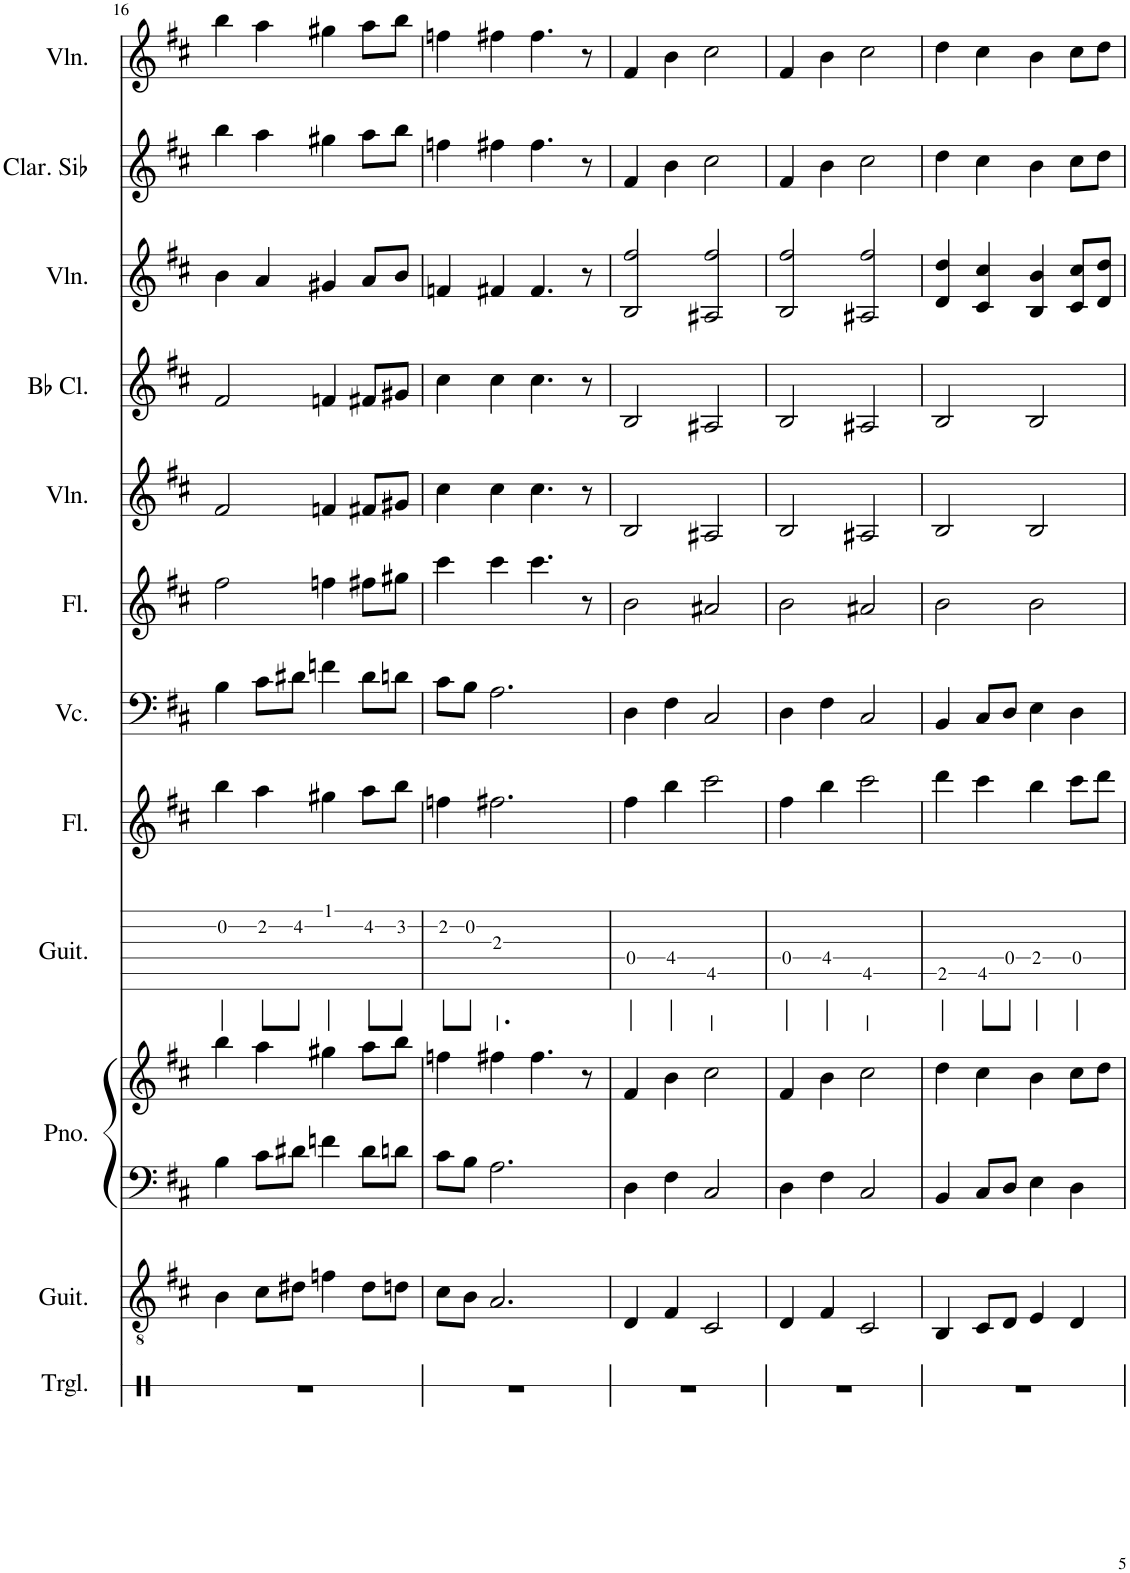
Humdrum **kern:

**kern	**kern	**kern	**kern	**kern	**kern	**kern	**kern	**kern	**kern	**kern	**kern	**kern
*part12	*part11	*part10	*part10	*part9	*part8	*part7	*part6	*part5	*part4	*part3	*part2	*part1
*staff13	*staff12	*staff11	*staff10	*staff9	*staff8	*staff7	*staff6	*staff5	*staff4	*staff3	*staff2	*staff1
*I"Triangle	*I"Acoustic Guitar	*I"Piano	*	*I"Acoustic Guitar	*I"Flöte	*I"Violoncello	*I"Flute	*I"Violin	*I"Bb Clarinet	*I"Violinen, Violin II	*I"Clarinette en Sib	*I"Violinen, Violin I
*I'Trgl.	*I'Guit.	*I'Pno.	*	*I'Guit.	*I'Fl.	*I'Vc.	*I'Fl.	*I'Vln.	*I'Bb Cl.	*I'Vln.	*I'Clar. Sib	*I'Vln.
!!LO:PB:g=z
*clefX	*clefGv2	*clefF4	*clefG2	*	*clefG2	*clefF4	*clefG2	*clefG2	*clefG2	*clefG2	*clefG2	*clefG2
*	*	*	*	*	*	*	*	*	*ITrd1c2	*	*ITrd1c2	*
*k[]	*k[f#c#]	*k[f#c#]	*k[f#c#]	*k[f#c#]	*k[f#c#]	*k[f#c#]	*k[f#c#]	*k[f#c#]	*k[f#c#]	*k[f#c#]	*k[f#c#]	*k[f#c#]
*M4/4	*M4/4	*M4/4	*M4/4	*M4/4	*M4/4	*M4/4	*M4/4	*M4/4	*M4/4	*M4/4	*M4/4	*M4/4
=16	=16	=16	=16	=16	=16	=16	=16	=16	=16	=16	=16	=16
1r	4B\	4B\	4bb\	4B\	4bb\	4B\	2ff#\	2f#/	2f#/	4b\	4bb\	4bb\
.	8c#\L	8c#\L	4aa\	8c#\L	4aa\	8c#\L	.	.	.	4a/	4aa\	4aa\
.	8d#X\J	8d#X\J	.	8d#X\J	.	8d#X\J	.	.	.	.	.	.
.	4fn\	4fn\	4gg#X\	4fn\	4gg#X\	4fn\	4ffn\	4fn/	4fn/	4g#X/	4gg#X\	4gg#X\
.	8d#\L	8d#\L	8aa\L	8d#\L	8aa\L	8d#\L	8ff#X\L	8f#X/L	8f#X/L	8a/L	8aa\L	8aa\L
.	8dn\J	8dn\J	8bb\J	8dn\J	8bb\J	8dn\J	8gg#X\J	8g#X/J	8g#X/J	8b/J	8bb\J	8bb\J
=17	=17	=17	=17	=17	=17	=17	=17	=17	=17	=17	=17	=17
1r	8c#\L	8c#\L	4ffn\	8c#\L	4ffn\	8c#\L	4ccc#\	4cc#\	4cc#\	4fn/	4ffn\	4ffn\
.	8B\J	8B\J	.	8B\J	.	8B\J	.	.	.	.	.	.
.	2.A/	2.A\	4ff#X\	2.A\	2.ff#X\	2.A\	4ccc#\	4cc#\	4cc#\	4f#X/	4ff#X\	4ff#X\
.	.	.	4.ff#\	.	.	.	4.ccc#\	4.cc#\	4.cc#\	4.f#/	4.ff#\	4.ff#\
.	.	.	8r	.	.	.	8r	8r	8r	8r	8r	8r
=18	=18	=18	=18	=18	=18	=18	=18	=18	=18	=18	=18	=18
1r	4D/	4D\	4f#/	4D\	4ff#\	4D\	2b\	2B/	2B/	2B/ 2ff#/	4f#/	4f#/
.	4F#/	4F#\	4b\	4F#\	4bb\	4F#\	.	.	.	.	4b\	4b\
.	2C#/	2C#/	2cc#\	2C#\	2ccc#\	2C#/	2a#X/	2A#X/	2A#X/	2A#X/ 2ff#/	2cc#\	2cc#\
=19	=19	=19	=19	=19	=19	=19	=19	=19	=19	=19	=19	=19
1r	4D/	4D\	4f#/	4D\	4ff#\	4D\	2b\	2B/	2B/	2B/ 2ff#/	4f#/	4f#/
.	4F#/	4F#\	4b\	4F#\	4bb\	4F#\	.	.	.	.	4b\	4b\
.	2C#/	2C#/	2cc#\	2C#\	2ccc#\	2C#/	2a#X/	2A#X/	2A#X/	2A#X/ 2ff#/	2cc#\	2cc#\
=20	=20	=20	=20	=20	=20	=20	=20	=20	=20	=20	=20	=20
1r	4BB/	4BB/	4dd\	4BB\	4ddd\	4BB/	2b\	2B/	2B/	4d/ 4dd/	4dd\	4dd\
.	8C#/L	8C#/L	4cc#\	8C#\L	4ccc#\	8C#/L	.	.	.	4c#/ 4cc#/	4cc#\	4cc#\
.	8D/J	8D/J	.	8D\J	.	8D/J	.	.	.	.	.	.
.	4E/	4E\	4b\	4E\	4bb\	4E\	2b\	2B/	2B/	4B/ 4b/	4b\	4b\
.	4D/	4D\	8cc#\L	4D\	8ccc#\L	4D\	.	.	.	8c#/ 8cc#/L	8cc#\L	8cc#\L
.	.	.	8dd\J	.	8ddd\J	.	.	.	.	8d/ 8dd/J	8dd\J	8dd\J
=	=	=	=	=	=	=	=	=	=	=	=	=
*-	*-	*-	*-	*-	*-	*-	*-	*-	*-	*-	*-	*-
